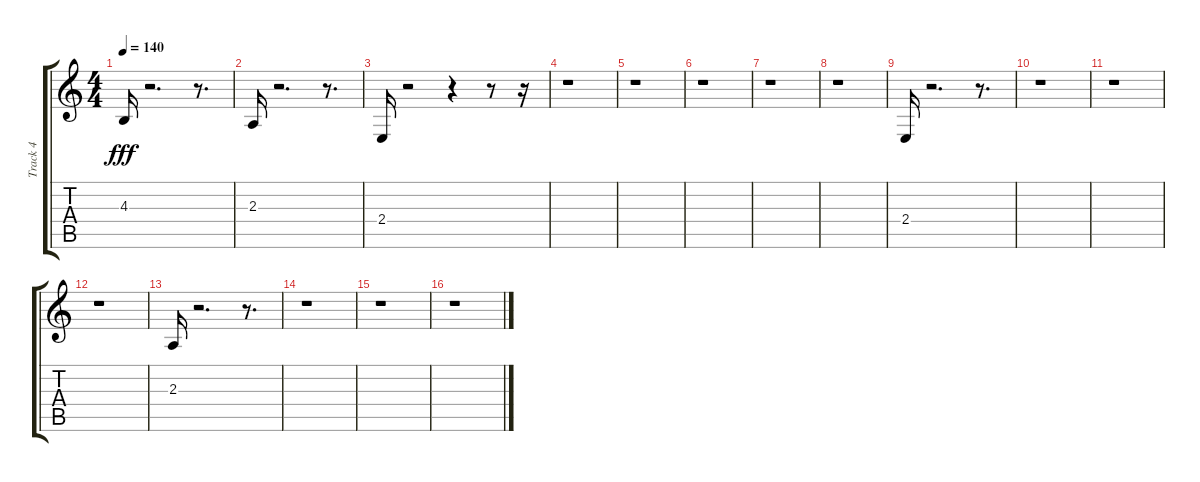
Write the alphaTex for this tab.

\track ("Track 4" "Track 4") {instrument tubularbells}
\staff {score tabs}
\tuning (E4 B3 G3 D3 A2 E2) {hide}
\ts (4 4)
\tempo 140
\clef g2
\ks c
4.3.16{dy fff} r.2{d} r.8{d} |
2.3.16 r.2{d} r.8{d} |
2.4.16 r.2 r.4 r.8 r.16 |
r.1 |
r.1 |
r.1 |
r.1 |
r.1 |
2.4.16 r.2{d} r.8{d} |
r.1 |
r.1 |
r.1 |
2.3.16 r.2{d} r.8{d} |
r.1 |
r.1 |
r.1
